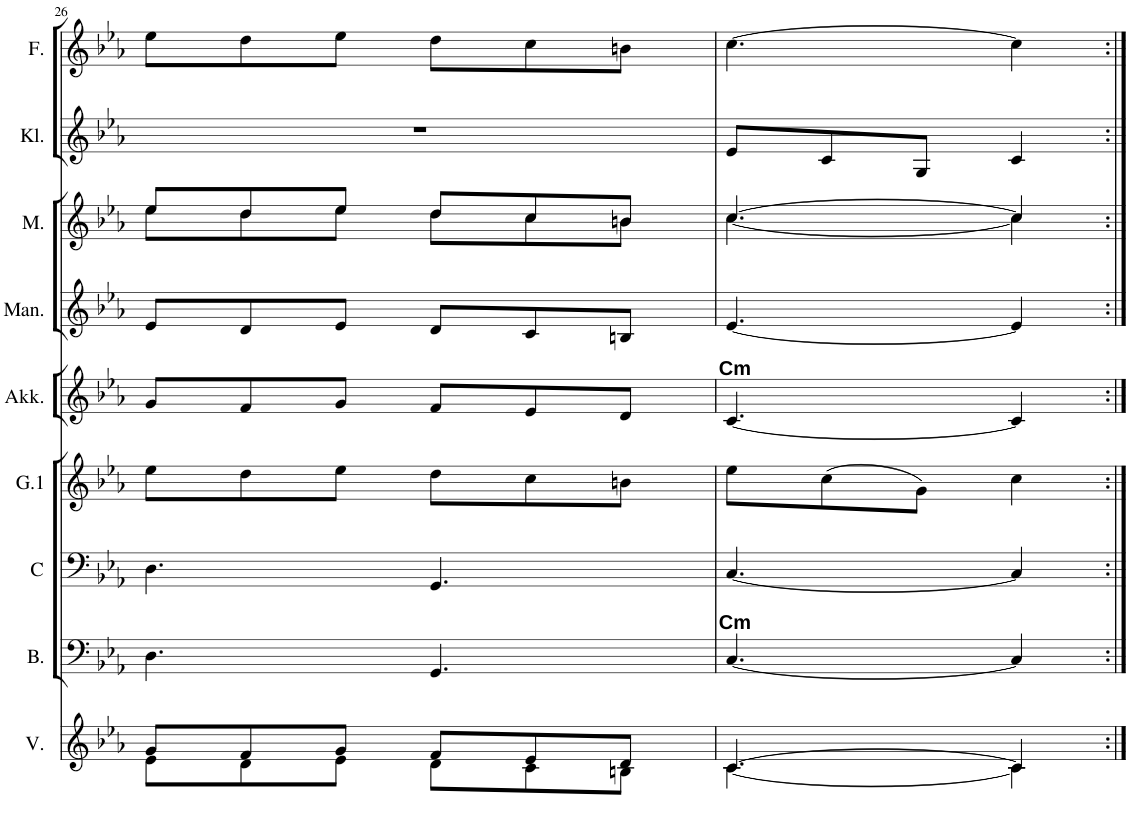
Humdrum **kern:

**kern	**kern	**kern	**kern	**kern	**kern	**kern	**kern	**kern
*part9	*part8	*part7	*part6	*part5	*part4	*part3	*part2	*part1
*staff9	*staff8	*staff7	*staff6	*staff5	*staff4	*staff3	*staff2	*staff1
*I"Vokal	*I"Baß	*I"Cello	*I"Geige 1	*I"Akkordeon	*I"Mandola	*I"Mandoline	*I"Klarinette	*I"Flöte
*I'V.	*I'B.	*I'C	*I'G.1	*I'Akk.	*I'Man.	*I'M.	*I'Kl.	*I'F.
!!LO:PB:g=z
*clefG2	*clefF4	*clefF4	*clefG2	*clefG2	*clefG2	*clefG2	*clefG2	*clefG2
*	*	*	*	*	*	*	*Trd1c2	*
*k[b-e-a-]	*k[b-e-a-]	*k[b-e-a-]	*k[b-e-a-]	*k[b-e-a-]	*k[b-e-a-]	*k[b-e-a-]	*k[b-e-a-]	*k[b-e-a-]
*M6/8	*M6/8	*M6/8	*M6/8	*M6/8	*M6/8	*M6/8	*M6/8	*M6/8
=26	=26	=26	=26	=26	=26	=26	=26	=26
*^	*	*	*	*	*	*^	*	*
8g/L	8e-\L	4.D\	4.D\	8ee-\L	8g/L	8e-/L	8ee-/L	8ee-\L	2.r	8ee-\L
8f/	8d\	.	.	8dd\	8f/	8d/	8dd/	8dd\	.	8dd\
8g/J	8e-\J	.	.	8ee-\J	8g/J	8e-/J	8ee-/J	8ee-\J	.	8ee-\J
8f/L	8d\L	4.GG/	4.GG/	8dd\L	8f/L	8d/L	8dd/L	8dd\L	.	8dd\L
8e-/	8c\	.	.	8cc\	8e-/	8c/	8cc/	8cc\	.	8cc\
8d/J	8Bn\J	.	.	8bn\J	8d/J	8Bn/J	8bn/J	8b\J	.	8bn\J
=27	=27	=27	=27	=27	=27	=27	=27	=27	=27	=27
!	!	!	!	!	!LO:TX:a:B:t=Cm	!	!	!	!	!
!	!	!LO:TX:a:B:t=Cm	!	!	!	!	!	!	!	!
[4.c/	[4.c\	[4.C/	[4.C/	8ee-\L	[4.c/	[4.e-/	[4.cc/	[4.cc\	8e-/L	[4.cc\
.	.	.	.	(8cc\	.	.	.	.	8c/	.
.	.	.	.	8g\J)	.	.	.	.	8G/J	.
4c/]	4c\]	4C/]	4C/]	4cc\	4c/]	4e-/]	4cc/]	4cc\]	4c/	4cc\]
*v	*v	*	*	*	*	*	*v	*v	*	*
=:|!	=:|!	=:|!	=:|!	=:|!	=:|!	=:|!	=:|!	=:|!
*-	*-	*-	*-	*-	*-	*-	*-	*-
